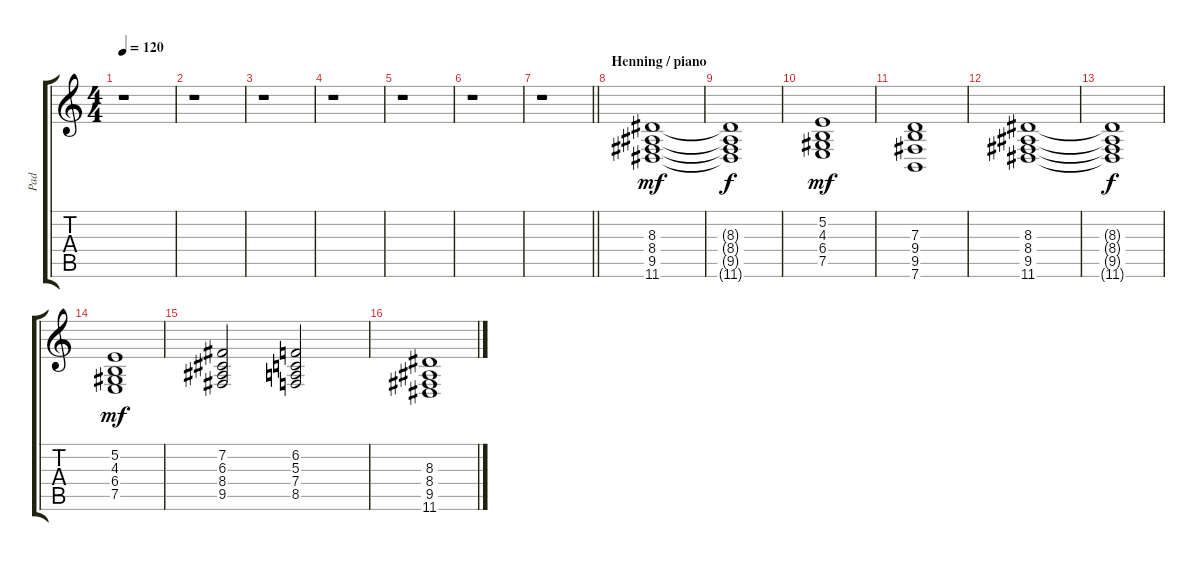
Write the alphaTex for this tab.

\track ("Pad" "Pad") {instrument pad2warm}
\staff {score tabs}
\tuning (E4 B3 G3 D3 A2 E2) {hide}
\ts (4 4)
\tempo 120
\clef g2
\ks c
r.1{dy mf} |
r.1 |
r.1 |
r.1 |
r.1 |
r.1 |
\barLineRight lightlight
r.1 |
\section ("" "Henning / piano")
(8.3 8.4 9.5 11.6).1 |
(8.3{t} 8.4{t} 9.5{t} 11.6{t}).1{dy f} |
(5.2 4.3 6.4 7.5).1{dy mf} |
(7.3 9.4 9.5 7.6).1 |
(8.3 8.4 9.5 11.6).1 |
(8.3{t} 8.4{t} 9.5{t} 11.6{t}).1{dy f} |
(5.2 4.3 6.4 7.5).1{dy mf} |
(7.2 6.3 8.4 9.5).2 (6.2 5.3 7.4 8.5).2 |
(8.3 8.4 9.5 11.6).1
